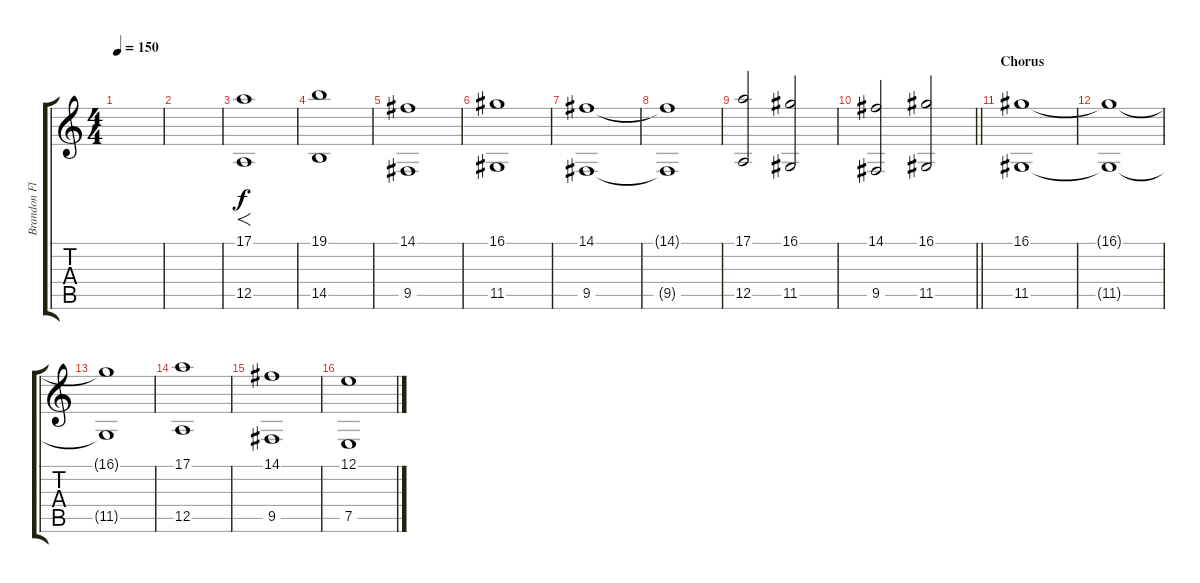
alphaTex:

\track ("Brandon Flowers (Keyboard)" "Brandon Fl") {instrument lead2sawtooth}
\staff {score tabs}
\tuning (E4 B3 G3 D3 A2 E2) {hide}
\ts (4 4)
\tempo 150
\clef g2
\ks c
|
|
(17.1 12.5).1{f volume 13} |
(19.1 14.5).1 |
(14.1 9.5).1 |
(16.1 11.5).1 |
(14.1 9.5).1 |
(14.1{t} 9.5{t}).1 |
(17.1 12.5).2 (16.1 11.5).2 |
\barLineRight lightlight
(14.1 9.5).2 (16.1 11.5).2 |
\section ("" "Chorus")
(16.1 11.5).1 |
(16.1{t} 11.5{t}).1 |
(16.1{t} 11.5{t}).1 |
(17.1 12.5).1 |
(14.1 9.5).1 |
(12.1 7.5).1
